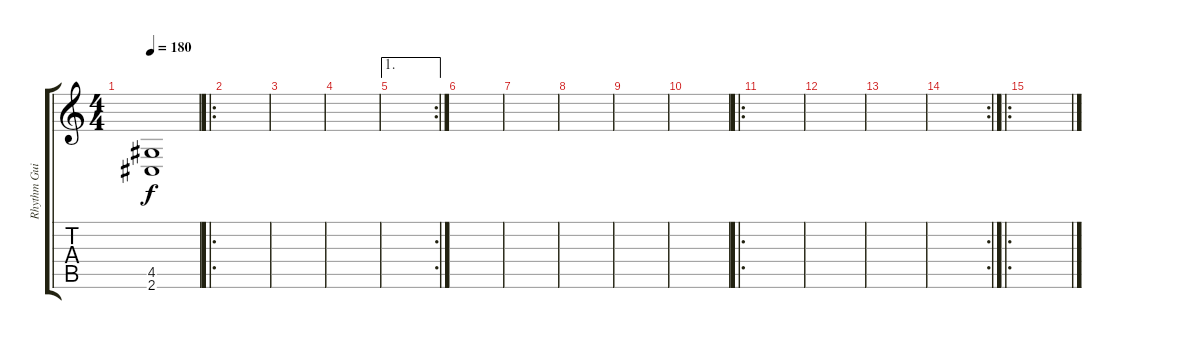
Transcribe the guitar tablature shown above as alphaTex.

\track ("Rhythm Guitar" "Rhythm Gui") {instrument distortionguitar}
\staff {score tabs}
\tuning (B3 Gb3 D3 A2 E2 B1) {hide}
\ts (4 4)
\tempo 180
\clef g2
\ks c
(4.5 2.6).1{dy f} |
\ro
|
|
|
\ae 1
\rc 2
|
|
|
|
|
|
\ro
|
|
|
\rc 2
|
\ro
